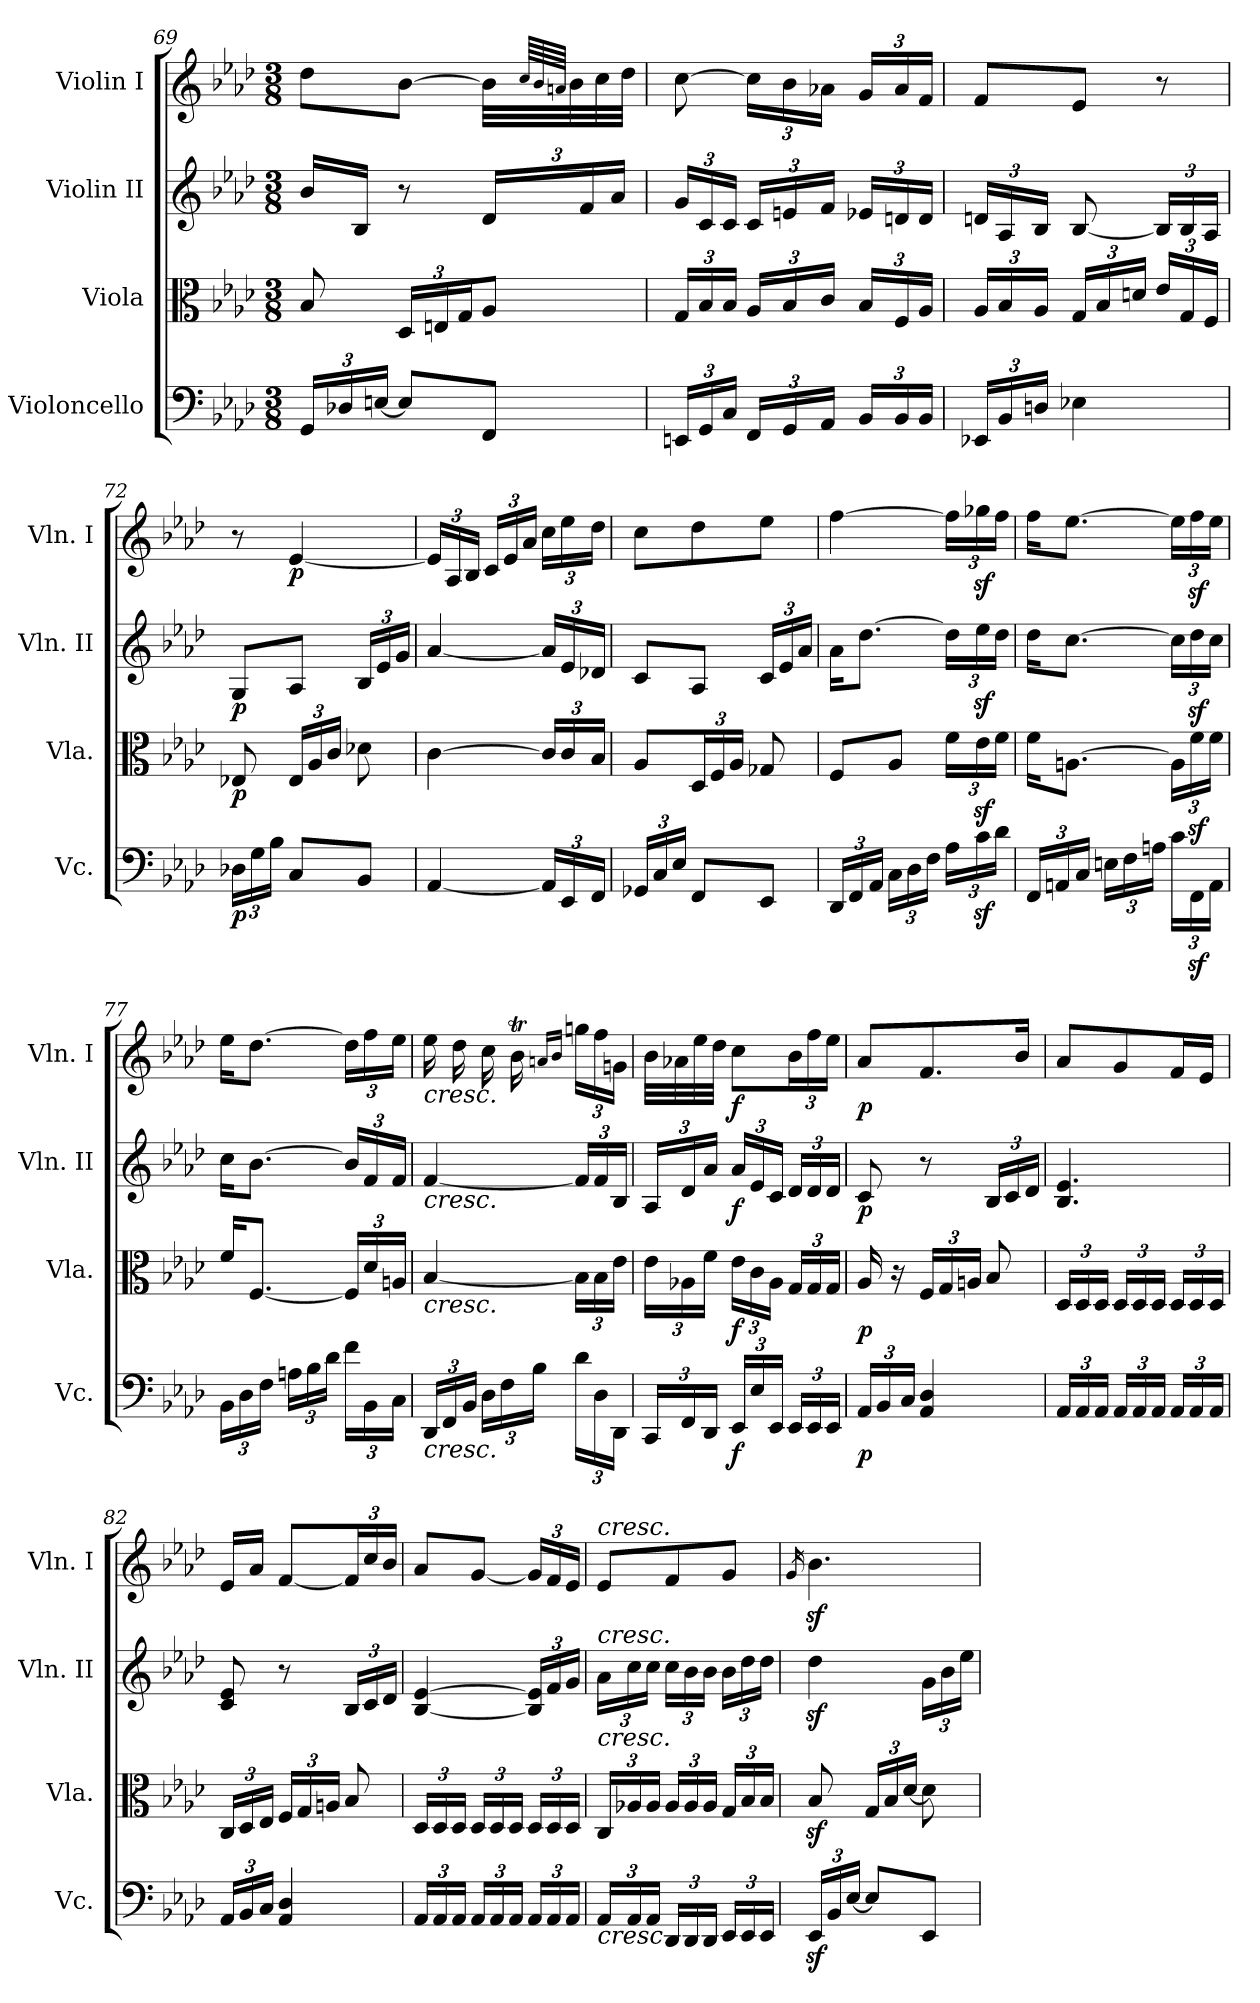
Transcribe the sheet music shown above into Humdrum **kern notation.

**kern	**dynam	**kern	**dynam	**kern	**dynam	**kern	**dynam
*part4	*part4	*part3	*part3	*part2	*part2	*part1	*part1
*staff4	*staff4	*staff3	*staff3	*staff2	*staff2	*staff1	*staff1
*I"Violoncello	*	*I"Viola	*	*I"Violin II	*	*I"Violin I	*
*I'Vc.	*	*I'Vla.	*	*I'Vln. II	*	*I'Vln. I	*
!!LO:PB:g=z
*clefF4	*	*clefC3	*	*clefG2	*	*clefG2	*
*k[b-e-a-d-]	*	*k[b-e-a-d-]	*	*k[b-e-a-d-]	*	*k[b-e-a-d-]	*
*A-:	*	*A-:	*	*A-:	*	*A-:	*
*M3/8	*	*M3/8	*	*M3/8	*	*M3/8	*
*Xbrackettup	*	*	*	*	*	*	*
=69	=69	=69	=69	=69	=69	=69	=69
24GG/LL	.	8B-/	.	16b-/LL	.	8dd-\L	.
24D-X/	.	.	.	.	.	.	.
.	.	.	.	16B-/JJ	.	.	.
[24En/JJ	.	.	.	.	.	.	.
8E/L]	.	24D-/LL	.	8r	.	[8b-\J	.
.	.	24En/	.	.	.	.	.
.	.	24G/J	.	.	.	.	.
*	*	*	*	*Xbrackettup	*	*	*
8FF/J	.	8A-/J	.	24d-/LL	.	32b-\LLL]	.
.	.	.	.	.	.	64qcc/LLLL	.
.	.	.	.	.	.	64qb-/	.
.	.	.	.	.	.	64qan/JJJJ	.
.	.	.	.	.	.	32b-\	.
.	.	.	.	24f/	.	.	.
.	.	.	.	.	.	32cc\	.
.	.	.	.	24a-/JJ	.	.	.
.	.	.	.	.	.	32dd-\JJJ	.
=70	=70	=70	=70	=70	=70	=70	=70
*	*	*Xbrackettup	*	*	*	*	*
24EEn/LL	.	24G/LL	.	24g/LL	.	[8cc\	.
24GG/	.	24B-/	.	24c/	.	.	.
24C/JJ	.	24B-/JJ	.	24c/JJ	.	.	.
*	*	*	*	*	*	*Xbrackettup	*
24FF/LL	.	24A-/LL	.	24c/LL	.	24cc\LL]	.
24GG/	.	24B-/	.	24en/	.	24b-\	.
24AA-/JJ	.	24c/JJ	.	24f/JJ	.	24a-X\JJ	.
24BB-/LL	.	24B-/LL	.	24e-X/LL	.	24g/LL	.
24BB-/	.	24F/	.	24dn/	.	24a-/	.
24BB-/JJ	.	24A-/JJ	.	24d/JJ	.	24f/JJ	.
=71	=71	=71	=71	=71	=71	=71	=71
24EE-X/LL	.	24A-/LL	.	24dn/LL	.	8f/L	.
24BB-/	.	24B-/	.	24A-/	.	.	.
24Dn/JJ	.	24A-/JJ	.	24B-/JJ	.	.	.
4E-X\	.	24G/LL	.	[8B-/	.	8e-/J	.
.	.	24B-/	.	.	.	.	.
.	.	24dn/JJ	.	.	.	.	.
.	.	24e-/LL	.	24B-/LL]	.	8r	.
.	.	24G/	.	24B-/	.	.	.
.	.	24F/JJ	.	24A-/JJ	.	.	.
=72	=72	=72	=72	=72	=72	=72	=72
!	!LO:DY:b	!	!LO:DY:b	!	!LO:DY:b	!	!
24D-X\LL	p	8E-X/	p	8G/L	p	8r	.
24G\	.	.	.	.	.	.	.
24B-\JJ	.	.	.	.	.	.	.
!	!	!	!	!	!	!	!LO:DY:b
8C/L	.	24E-/LL	.	8A-/J	.	[4e-/	p
.	.	24A-/	.	.	.	.	.
.	.	24c/JJ	.	.	.	.	.
8BB-/J	.	8d-X\	.	24B-/LL	.	.	.
.	.	.	.	24e-/	.	.	.
.	.	.	.	24g/JJ	.	.	.
!!LO:LB:g=z
=73	=73	=73	=73	=73	=73	=73	=73
[4AA-/	.	[4c\	.	[4a-/	.	24e-/LL]	.
.	.	.	.	.	.	24A-/	.
.	.	.	.	.	.	24B-/JJ	.
.	.	.	.	.	.	24c/LL	.
.	.	.	.	.	.	24e-/	.
.	.	.	.	.	.	24a-/JJ	.
24AA-/LL]	.	24c/LL]	.	24a-/LL]	.	24cc\LL	.
24EE-/	.	24c/	.	24e-/	.	24ee-\	.
24FF/JJ	.	24B-/JJ	.	24d-X/JJ	.	24dd-\JJ	.
!!LO:LB:g=z
=74	=74	=74	=74	=74	=74	=74	=74
24GG-X/LL	.	8A-/L	.	8c/L	.	8cc\L	.
24C/	.	.	.	.	.	.	.
24E-/JJ	.	.	.	.	.	.	.
*	*	*brackettup	*	*	*	*	*
8FF/L	.	24D-/L	.	8A-/J	.	8dd-\	.
.	.	24F/	.	.	.	.	.
.	.	24A-/JJ	.	.	.	.	.
8EE-/J	.	8G-X/	.	24c/LL	.	8ee-\J	.
.	.	.	.	24e-/	.	.	.
.	.	.	.	24a-/JJ	.	.	.
=75	=75	=75	=75	=75	=75	=75	=75
24DD-/LL	.	8F/L	.	16a-\KL	.	[4ff\	.
24FF/	.	.	.	.	.	.	.
.	.	.	.	[8.dd-\J	.	.	.
24AA-/JJ	.	.	.	.	.	.	.
24C\LL	.	8A-/J	.	.	.	.	.
24D-\	.	.	.	.	.	.	.
24F\JJ	.	.	.	.	.	.	.
*	*	*Xbrackettup	*	*	*	*	*
24A-\LL	.	24f\LL	.	24dd-\LL]	.	24ff\LL]	.
24cz<\	.	24e-z<\	.	24ee-z<\	.	24gg-Xz<\	.
24d-\JJ	.	24f\JJ	.	24dd-\JJ	.	24ff\JJ	.
=76	=76	=76	=76	=76	=76	=76	=76
24FF/LL	.	16f\KL	.	16dd-\KL	.	16ff\KL	.
24AAn/	.	.	.	.	.	.	.
.	.	[8.An\J	.	[8.cc\J	.	[8.ee-\J	.
24C/JJ	.	.	.	.	.	.	.
24En\LL	.	.	.	.	.	.	.
24F\	.	.	.	.	.	.	.
24An\JJ	.	.	.	.	.	.	.
24c\LL	.	24A\LL]	.	24cc\LL]	.	24ee-\LL]	.
24FFz<\	.	24fz<\	.	24dd-z<\	.	24ffz<\	.
24AA\JJ	.	24f\JJ	.	24cc\JJ	.	24ee-\JJ	.
=77	=77	=77	=77	=77	=77	=77	=77
24BB-\LL	.	16f/KL	.	16cc\KL	.	16ee-\KL	.
24D-\	.	.	.	.	.	.	.
.	.	[8.F/J	.	[8.b-\J	.	[8.dd-\J	.
24F\JJ	.	.	.	.	.	.	.
24An\LL	.	.	.	.	.	.	.
24B-\	.	.	.	.	.	.	.
24d-\JJ	.	.	.	.	.	.	.
24f\LL	.	24F/LL]	.	24b-/LL]	.	24dd-\LL]	.
24BB-\	.	24d-/	.	24f/	.	24ff\	.
24C\JJ	.	24An/JJ	.	24f/JJ	.	24ee-\JJ	.
=78	=78	=78	=78	=78	=78	=78	=78
!	!	!	!	!	!	!LO:TX:b:i:t=cresc.	!
!	!	!	!	!LO:TX:b:i:t=cresc.	!	!	!
!	!	!LO:TX:b:i:t=cresc.	!	!	!	!	!
!LO:TX:b:i:t=cresc.	!	!	!	!	!	!	!
24DD-/LL	.	[4B-/	.	[4f/	.	16ee-\	.
24FF/	.	.	.	.	.	.	.
.	.	.	.	.	.	16dd-\	.
24BB-/JJ	.	.	.	.	.	.	.
24D-\LL	.	.	.	.	.	16cc\	.
24F\	.	.	.	.	.	.	.
.	.	.	.	.	.	16b-T\	.
24B-\JJ	.	.	.	.	.	.	.
.	.	.	.	.	.	16qan/LL	.
.	.	.	.	.	.	16qb-/JJ	.
24d-\LL	.	24B-\LL]	.	24f/LL]	.	24ggn\LL	.
24D-\	.	24B-\	.	24f/	.	24ff\	.
24DD-\JJ	.	24e-\JJ	.	24B-/JJ	.	24gn\JJ	.
!!LO:LB:g=z
=79	=79	=79	=79	=79	=79	=79	=79
24CC/LL	.	24e-\LL	.	24A-/LL	.	32b-\LLL	.
.	.	.	.	.	.	32a-X\	.
24FF/	.	24A-X\	.	24d-/	.	.	.
.	.	.	.	.	.	32ee-\	.
24DD-/JJ	.	24f\JJ	.	24a-/JJ	.	.	.
.	.	.	.	.	.	32dd-\JJJ	.
!	!LO:DY:b	!	!LO:DY:b	!	!LO:DY:b	!	!LO:DY:b
24EE-/LL	f	24e-\LL	f	24a-/LL	f	8cc\L	f
24E-/	.	24c\	.	24e-/	.	.	.
24EE-/JJ	.	24A-\JJ	.	24c/JJ	.	.	.
*	*	*	*	*	*	*brackettup	*
24EE-/LL	.	24G/LL	.	24d-/LL	.	24b-\L	.
24EE-/	.	24G/	.	24d-/	.	24ff\	.
24EE-/JJ	.	24G/JJ	.	24d-/JJ	.	24ee-\JJ	.
=80	=80	=80	=80	=80	=80	=80	=80
!	!LO:DY:b	!	!LO:DY:b	!	!LO:DY:b	!	!LO:DY:b
24AA-/LL	p	16A-/	p	8c/	p	8a-/L	p
24BB-/	.	.	.	.	.	.	.
.	.	16r	.	.	.	.	.
24C/JJ	.	.	.	.	.	.	.
4AA-/ 4D-/	.	24F/LL	.	8r	.	8.f/	.
.	.	24G/	.	.	.	.	.
.	.	24An/JJ	.	.	.	.	.
.	.	8B-/	.	24B-/LL	.	.	.
.	.	.	.	24c/	.	.	.
.	.	.	.	.	.	16b-/Jk	.
.	.	.	.	24d-/JJ	.	.	.
=81	=81	=81	=81	=81	=81	=81	=81
24AA-/LL	.	24D-/LL	.	4.B-/ 4.e-/	.	8a-/L	.
24AA-/	.	24D-/	.	.	.	.	.
24AA-/JJ	.	24D-/JJ	.	.	.	.	.
24AA-/LL	.	24D-/LL	.	.	.	8g/	.
24AA-/	.	24D-/	.	.	.	.	.
24AA-/JJ	.	24D-/JJ	.	.	.	.	.
24AA-/LL	.	24D-/LL	.	.	.	16f/L	.
24AA-/	.	24D-/	.	.	.	.	.
.	.	.	.	.	.	16e-/JJ	.
24AA-/JJ	.	24D-/JJ	.	.	.	.	.
=82	=82	=82	=82	=82	=82	=82	=82
24AA-/LL	.	24C/LL	.	8c/ 8e-/	.	16e-/LL	.
24BB-/	.	24D-/	.	.	.	.	.
.	.	.	.	.	.	16a-/JJ	.
24C/JJ	.	24E-/JJ	.	.	.	.	.
4AA-/ 4D-/	.	24F/LL	.	8r	.	[8f/L	.
.	.	24G/	.	.	.	.	.
.	.	24An/JJ	.	.	.	.	.
.	.	8B-/	.	24B-/LL	.	24f/L]	.
.	.	.	.	24c/	.	24cc/	.
.	.	.	.	24d-/JJ	.	24b-/JJ	.
!!LO:PB:g=z
=83	=83	=83	=83	=83	=83	=83	=83
24AA-/LL	.	24D-/LL	.	[4B-/ [4e-/	.	8a-/L	.
24AA-/	.	24D-/	.	.	.	.	.
24AA-/JJ	.	24D-/JJ	.	.	.	.	.
24AA-/LL	.	24D-/LL	.	.	.	[8g/J	.
24AA-/	.	24D-/	.	.	.	.	.
24AA-/JJ	.	24D-/JJ	.	.	.	.	.
*	*	*	*	*	*	*Xbrackettup	*
24AA-/LL	.	24D-/LL	.	24B-/] 24e-/]LL	.	24g/LL]	.
24AA-/	.	24D-/	.	24f/	.	24f/	.
24AA-/JJ	.	24D-/JJ	.	24g/JJ	.	24e-/JJ	.
=84	=84	=84	=84	=84	=84	=84	=84
!	!	!	!	!	!	!LO:TX:a:i:t=cresc.	!
!	!	!	!	!LO:TX:a:i:t=cresc.	!	!	!
!	!	!LO:TX:a:i:t=cresc.	!	!	!	!	!
!LO:TX:b:i:t=cresc.	!	!	!	!	!	!	!
24AA-/LL	.	24C/LL	.	24a-\LL	.	8e-/L	.
24AA-/	.	24A-X/	.	24cc\	.	.	.
24AA-/JJ	.	24A-/JJ	.	24cc\JJ	.	.	.
24DD-/LL	.	24A-/LL	.	24cc\LL	.	8f/	.
24DD-/	.	24A-/	.	24b-\	.	.	.
24DD-/JJ	.	24A-/JJ	.	24b-\JJ	.	.	.
24EE-/LL	.	24G/LL	.	24b-\LL	.	8g/J	.
24EE-/	.	24B-/	.	24dd-\	.	.	.
24EE-/JJ	.	24B-/JJ	.	24dd-\JJ	.	.	.
!!LO:LB:g=z
=85	=85	=85	=85	=85	=85	=85	=85
.	.	.	.	.	.	16qg/	.
24EE-z</LL	.	8B-z</	.	4dd-z<\	.	4.b-z<\	.
24BB-/	.	.	.	.	.	.	.
[24E-/JJ	.	.	.	.	.	.	.
8E-/L]	.	24G/LL	.	.	.	.	.
.	.	24B-/	.	.	.	.	.
.	.	[24d-/JJ	.	.	.	.	.
8EE-/J	.	8d-\]	.	24g\LL	.	.	.
.	.	.	.	24b-\	.	.	.
.	.	.	.	24ee-\JJ	.	.	.
=	=	=	=	=	=	=	=
*-	*-	*-	*-	*-	*-	*-	*-
